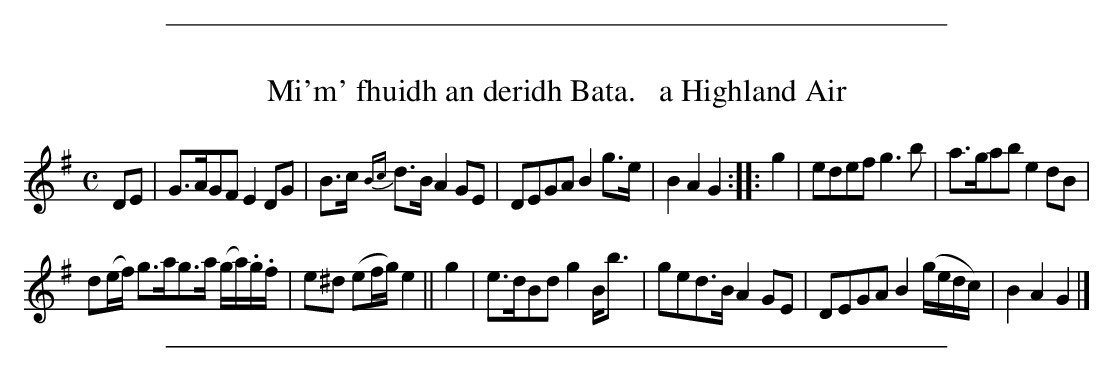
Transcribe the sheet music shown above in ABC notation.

X:1
T: Mi'm' fhuidh an deridh Bata.   a Highland Air
M: C
L: 1/8
K: Em
DE | G>AGF E2DG | B>c {Bc}d>B A2GE | DEGA B2g>e | B2A2 G2 :: g2 | edef g3b | a>gab e2dB |
d(e/f/) g>ag>a (g/a/).g/.f/ | e^d (ef/g/) e2 || g2 | e>dBd g2B<b | ged>B A2GE | DEGA B2(g/e/d/c/) | B2A2 G2 |]
